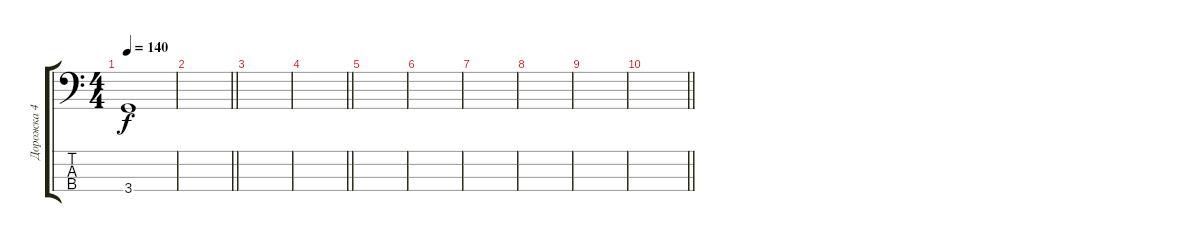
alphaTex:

\track ("Дорожка 4" "Дорожка 4") {instrument electricbassfinger}
\staff {score tabs}
\tuning (G2 D2 A1 E1) {hide}
\ts (4 4)
\tempo 140
\clef f4
\ks c
3.4.1{dy f} |
\barLineRight lightlight
|
\section ("" "")
|
\barLineRight lightlight
|
|
|
|
|
|
\barLineRight lightlight
